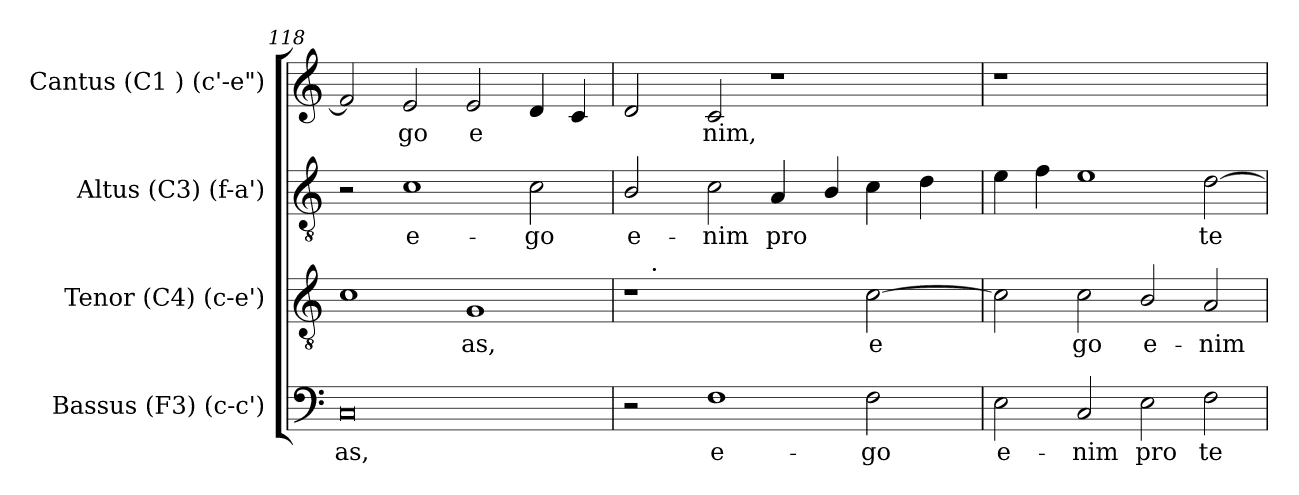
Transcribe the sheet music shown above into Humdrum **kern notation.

**kern	**text	**kern	**text	**kern	**text	**kern	**text
*part4	*part4	*part3	*part3	*part2	*part2	*part1	*part1
*staff4	*staff4	*staff3	*staff3	*staff2	*staff2	*staff1	*staff1
*I"Bassus (F3)  (c-c')	*	*I"Tenor (C4)  (c-e')	*	*I"Altus (C3)  (f-a')	*	*I"Cantus (C1 )  (c'-e")	*
*clefF4	*	*clefGv2	*	*clefGv2	*	*clefG2	*
*k[]	*	*k[]	*	*k[]	*	*k[]	*
*C:	*	*C:	*	*C:	*	*C:	*
=118	=118	=118	=118	=118	=118	=118	=118
!	!LO:LY:b:cj	!	!LO:LY:b:cj	!	!	!	!LO:LY:b:cj
0C	-as,	1c	--	2r	.	2f/]	--
!	!	!	!	!	!LO:LY:b:cj	!	!LO:LY:b:cj
.	.	.	.	1c	e-	2e/	-go
!	!	!	!LO:LY:b:cj	!	!	!	!LO:LY:b:cj
.	.	1G	-as,	.	.	2e/	e-
!	!	!	!	!	!LO:LY:b:cj	!	!LO:LY:b:cj
.	.	.	.	2c\	-go	4d/	--
!	!	!	!	!	!	!	!LO:LY:b:cj
.	.	.	.	.	.	4c/	--
=119	=119	=119	=119	=119	=119	=119	=119
!	!	!	!	!	!LO:LY:b:cj	!	!LO:LY:b:cj
*	*	*^	*	*	*	*	*
2r	.	1r	16ryy	.	2B/	e-	2d/	--
.	.	.	64ryy	.	.	.	.	.
!	!	!	!LO:TX:a:t=.	!	!	!	!	!
.	.	.	1ryy	.	.	.	.	.
!	!LO:LY:b:cj	!	!	!	!	!LO:LY:b:cj	!	!LO:LY:b:cj
1F	e-	.	.	.	2c\	-nim	2c/	-nim,
!	!	!	!	!	!	!LO:LY:b:cj	!	!
.	.	2ryy	.	.	4A/	pro	1r	.
.	.	.	2ryy	.	.	.	.	.
!	!	!	!	!	!	!LO:LY:b:cj	!	!
.	.	.	.	.	4B/	.	.	.
!	!LO:LY:b:cj	!	!	!LO:LY:b:cj	!	!LO:LY:b:cj	!	!
2F\	-go	[>2c\	.	e-	4c\	.	.	.
.	.	.	4ryy	.	.	.	.	.
!	!	!	!	!	!	!LO:LY:b:cj	!	!
.	.	.	.	.	4d\	.	.	.
.	.	.	8ryy	.	.	.	.	.
.	.	.	32.ryy	.	.	.	.	.
=120	=120	=120	=120	=120	=120	=120	=120	=120
!	!LO:LY:b:cj	!	!	!LO:LY:b:cj	!	!LO:LY:b:cj	!	!
*	*	*v	*v	*	*	*	*	*
2E\	e-	2c\]	--	4e\	.	1r	.
!	!	!	!	!	!LO:LY:b:cj	!	!
.	.	.	.	4f\	.	.	.
!	!LO:LY:b:cj	!	!LO:LY:b:cj	!	!LO:LY:b:cj	!	!
2C/	-nim	2c\	-go	1e	.	.	.
!	!LO:LY:b:cj	!	!LO:LY:b:cj	!	!	!	!
2E\	pro	2B/	e-	.	.	1ryy	.
!	!LO:LY:b:cj	!	!LO:LY:b:cj	!	!LO:LY:b:cj	!	!
2F\	te	2A/	-nim	[<2d\	te	.	.
=	=	=	=	=	=	=	=
*-	*-	*-	*-	*-	*-	*-	*-
